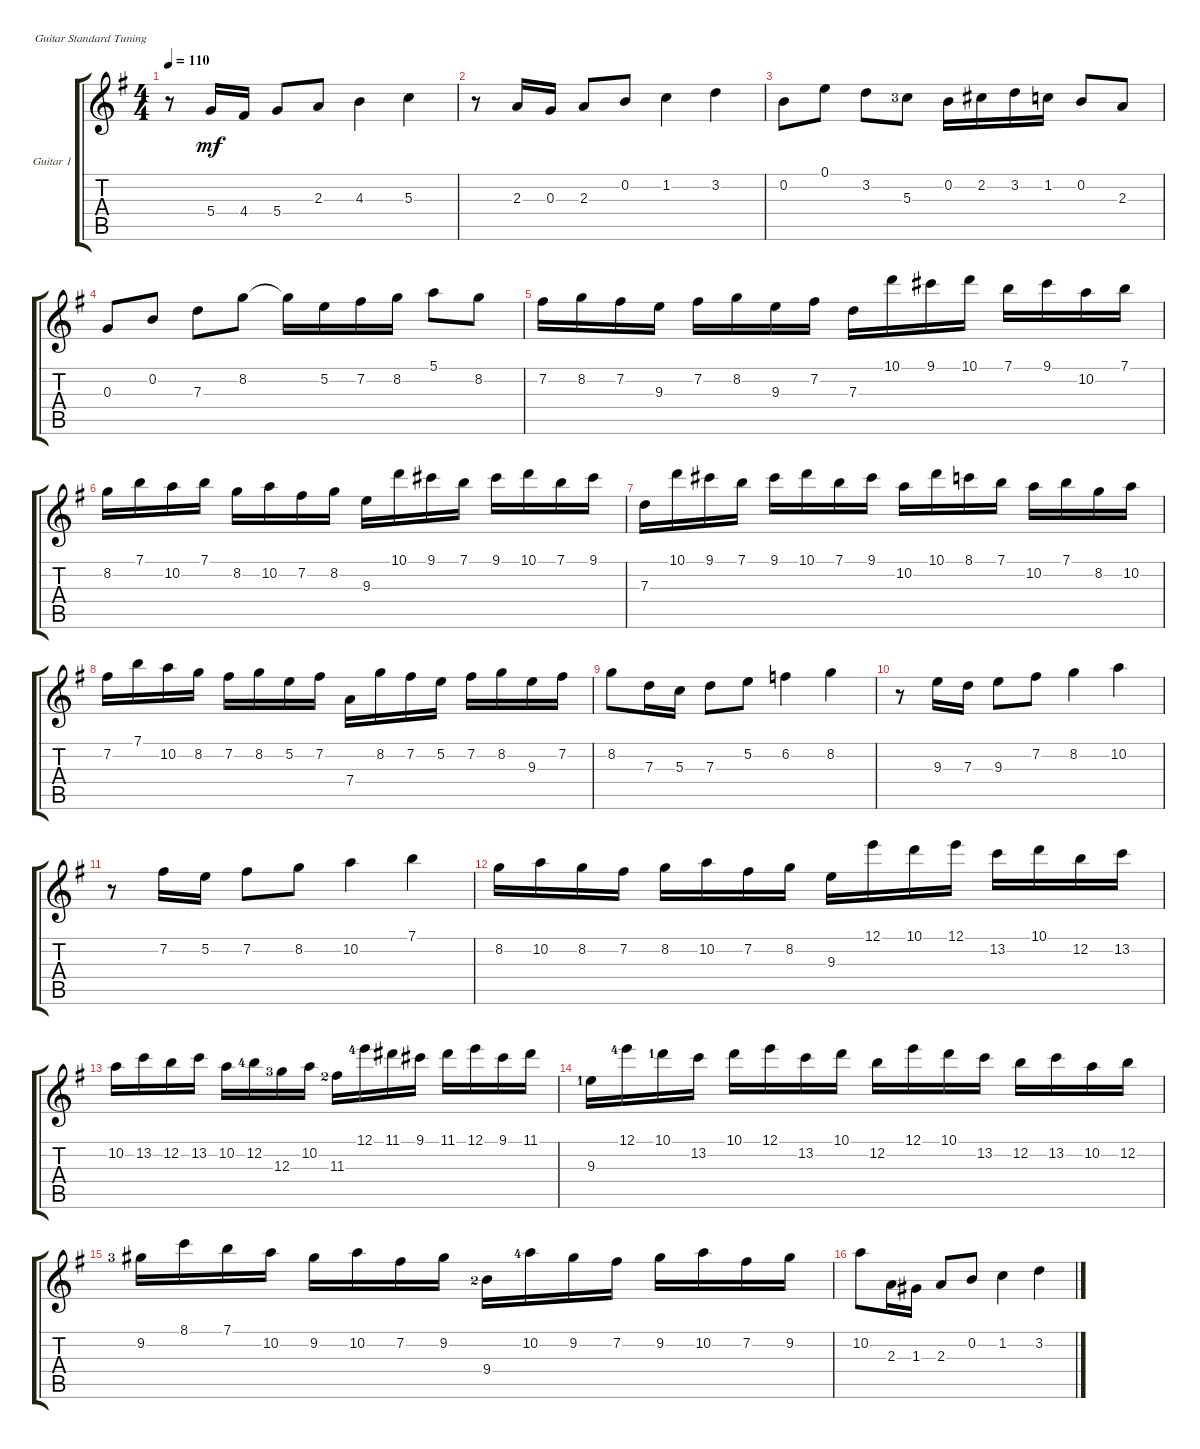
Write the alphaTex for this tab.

\bracketExtendMode groupsimilarinstruments
\firstSystemTrackNameOrientation horizontal
\otherSystemsTrackNameOrientation horizontal
\track ("Guitar 1" "Guitar 1") {instrument acousticguitarnylon}
\staff {score tabs}
\tuning (E4 B3 G3 D3 A2 E2)
\ts (4 4)
\tempo 110
\clef g2
\ks eminor
r.8{dy mf instrument acousticguitarnylon} 5.4.16 4.4.16 5.4.8 2.3.8 4.3.4 5.3.4 |
r.8 2.3.16 0.3.16 2.3.8 0.2.8 1.2.4 3.2.4 |
0.2.8 0.1.8 3.2.8 5.3{lf 4}.8 0.2.16 2.2.16 3.2.16 1.2.16 0.2.8 2.3.8 |
0.3.8 0.2.8 7.3.8 8.2.8 8.2{t}.16 5.2.16 7.2.16 8.2.16 5.1.8 8.2.8 |
7.2.16 8.2.16 7.2.16 9.3.16 7.2.16 8.2.16 9.3.16 7.2.16 7.3.16 10.1.16 9.1.16 10.1.16 7.1.16 9.1.16 10.2.16 7.1.16 |
8.2.16 7.1.16 10.2.16 7.1.16 8.2.16 10.2.16 7.2.16 8.2.16 9.3.16 10.1.16 9.1.16 7.1.16 9.1.16 10.1.16 7.1.16 9.1.16 |
7.3.16 10.1.16 9.1.16 7.1.16 9.1.16 10.1.16 7.1.16 9.1.16 10.2.16 10.1.16 8.1.16 7.1.16 10.2.16 7.1.16 8.2.16 10.2.16 |
7.2.16 7.1.16 10.2.16 8.2.16 7.2.16 8.2.16 5.2.16 7.2.16 7.4.16 8.2.16 7.2.16 5.2.16 7.2.16 8.2.16 9.3.16 7.2.16 |
8.2.8 7.3.16 5.3.16 7.3.8 5.2.8 6.2.4 8.2.4 |
r.8 9.3.16 7.3.16 9.3.8 7.2.8 8.2.4 10.2.4 |
r.8 7.2.16 5.2.16 7.2.8 8.2.8 10.2.4 7.1.4 |
8.2.16 10.2.16 8.2.16 7.2.16 8.2.16 10.2.16 7.2.16 8.2.16 9.3.16 12.1.16 10.1.16 12.1.16 13.2.16 10.1.16 12.2.16 13.2.16 |
10.2.16 13.2.16 12.2.16 13.2.16 10.2.16 12.2{lf 5}.16 12.3{lf 4}.16 10.2.16 11.3{lf 3}.16 12.1{lf 5}.16 11.1.16 9.1.16 11.1.16 12.1.16 9.1.16 11.1.16 |
9.3{lf 2}.16 12.1{lf 5}.16 10.1{lf 2}.16 13.2.16 10.1.16 12.1.16 13.2.16 10.1.16 12.2.16 12.1.16 10.1.16 13.2.16 12.2.16 13.2.16 10.2.16 12.2.16 |
9.2{lf 4}.16 8.1.16 7.1.16 10.2.16 9.2.16 10.2.16 7.2.16 9.2.16 9.4{lf 3}.16 10.2{lf 5}.16 9.2.16 7.2.16 9.2.16 10.2.16 7.2.16 9.2.16 |
10.2.8 2.3.16 1.3.16 2.3.8 0.2.8 1.2.4 3.2.4
